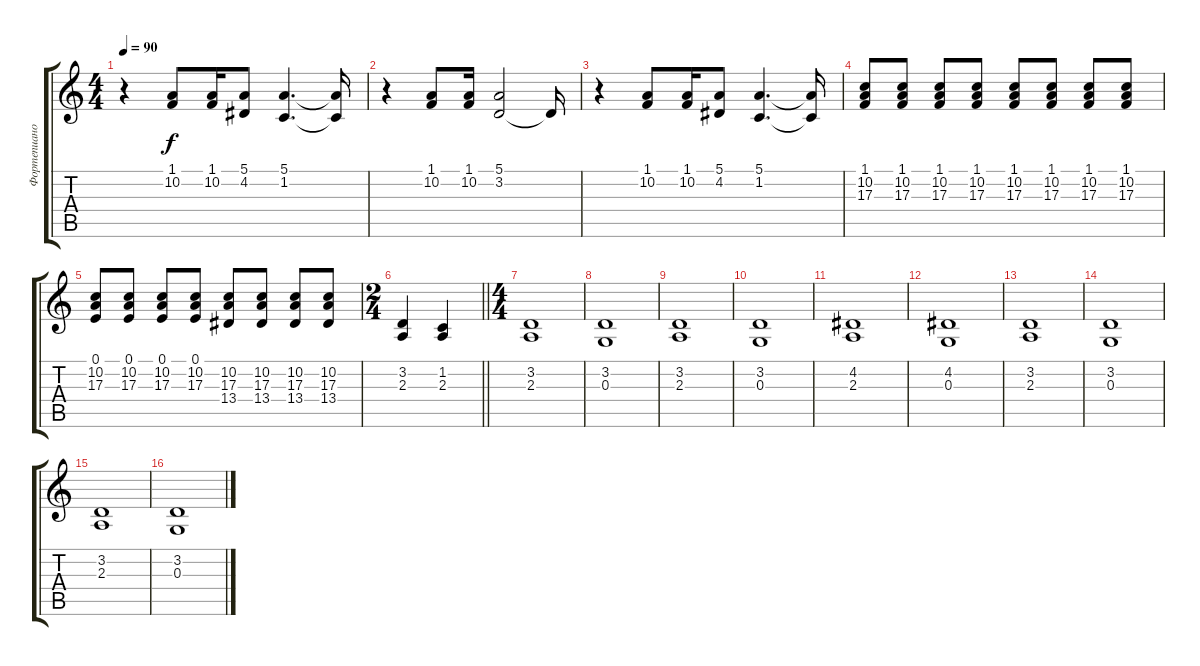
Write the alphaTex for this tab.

\track ("Фортепиано 1" "Фортепиано") {instrument acousticgrandpiano}
\staff {score tabs}
\tuning (E4 B3 G3 D3 A2 E2) {hide}
\ts (4 4)
\tempo 90
\clef g2
\ks c
r.4{dy f} (1.1 10.2).8 (1.1 10.2).16 (5.1 4.2).8 (5.1 1.2).4{d} (5.1{t} 1.2{t}).16 |
r.4 (1.1 10.2).8 (1.1 10.2).16 (5.1 3.2).2 3.2{t}.16 |
r.4 (1.1 10.2).8 (1.1 10.2).16 (5.1 4.2).8 (5.1 1.2).4{d} (5.1{t} 1.2{t}).16 |
(1.1 10.2 17.3).8 (1.1 10.2 17.3).8 (1.1 10.2 17.3).8 (1.1 10.2 17.3).8 (1.1 10.2 17.3).8 (1.1 10.2 17.3).8 (1.1 10.2 17.3).8 (1.1 10.2 17.3).8 |
(0.1 10.2 17.3).8 (0.1 10.2 17.3).8 (0.1 10.2 17.3).8 (0.1 10.2 17.3).8 (10.2 17.3 13.4).8 (10.2 17.3 13.4).8 (10.2 17.3 13.4).8 (10.2 17.3 13.4).8 |
\ts (2 4)
\barLineRight lightlight
(3.2 2.3).4 (1.2 2.3).4 |
\ts (4 4)
(3.2 2.3).1 |
(3.2 0.3).1 |
(3.2 2.3).1 |
(3.2 0.3).1 |
(4.2 2.3).1 |
(4.2 0.3).1 |
(3.2 2.3).1 |
(3.2 0.3).1 |
(3.2 2.3).1 |
(3.2 0.3).1
